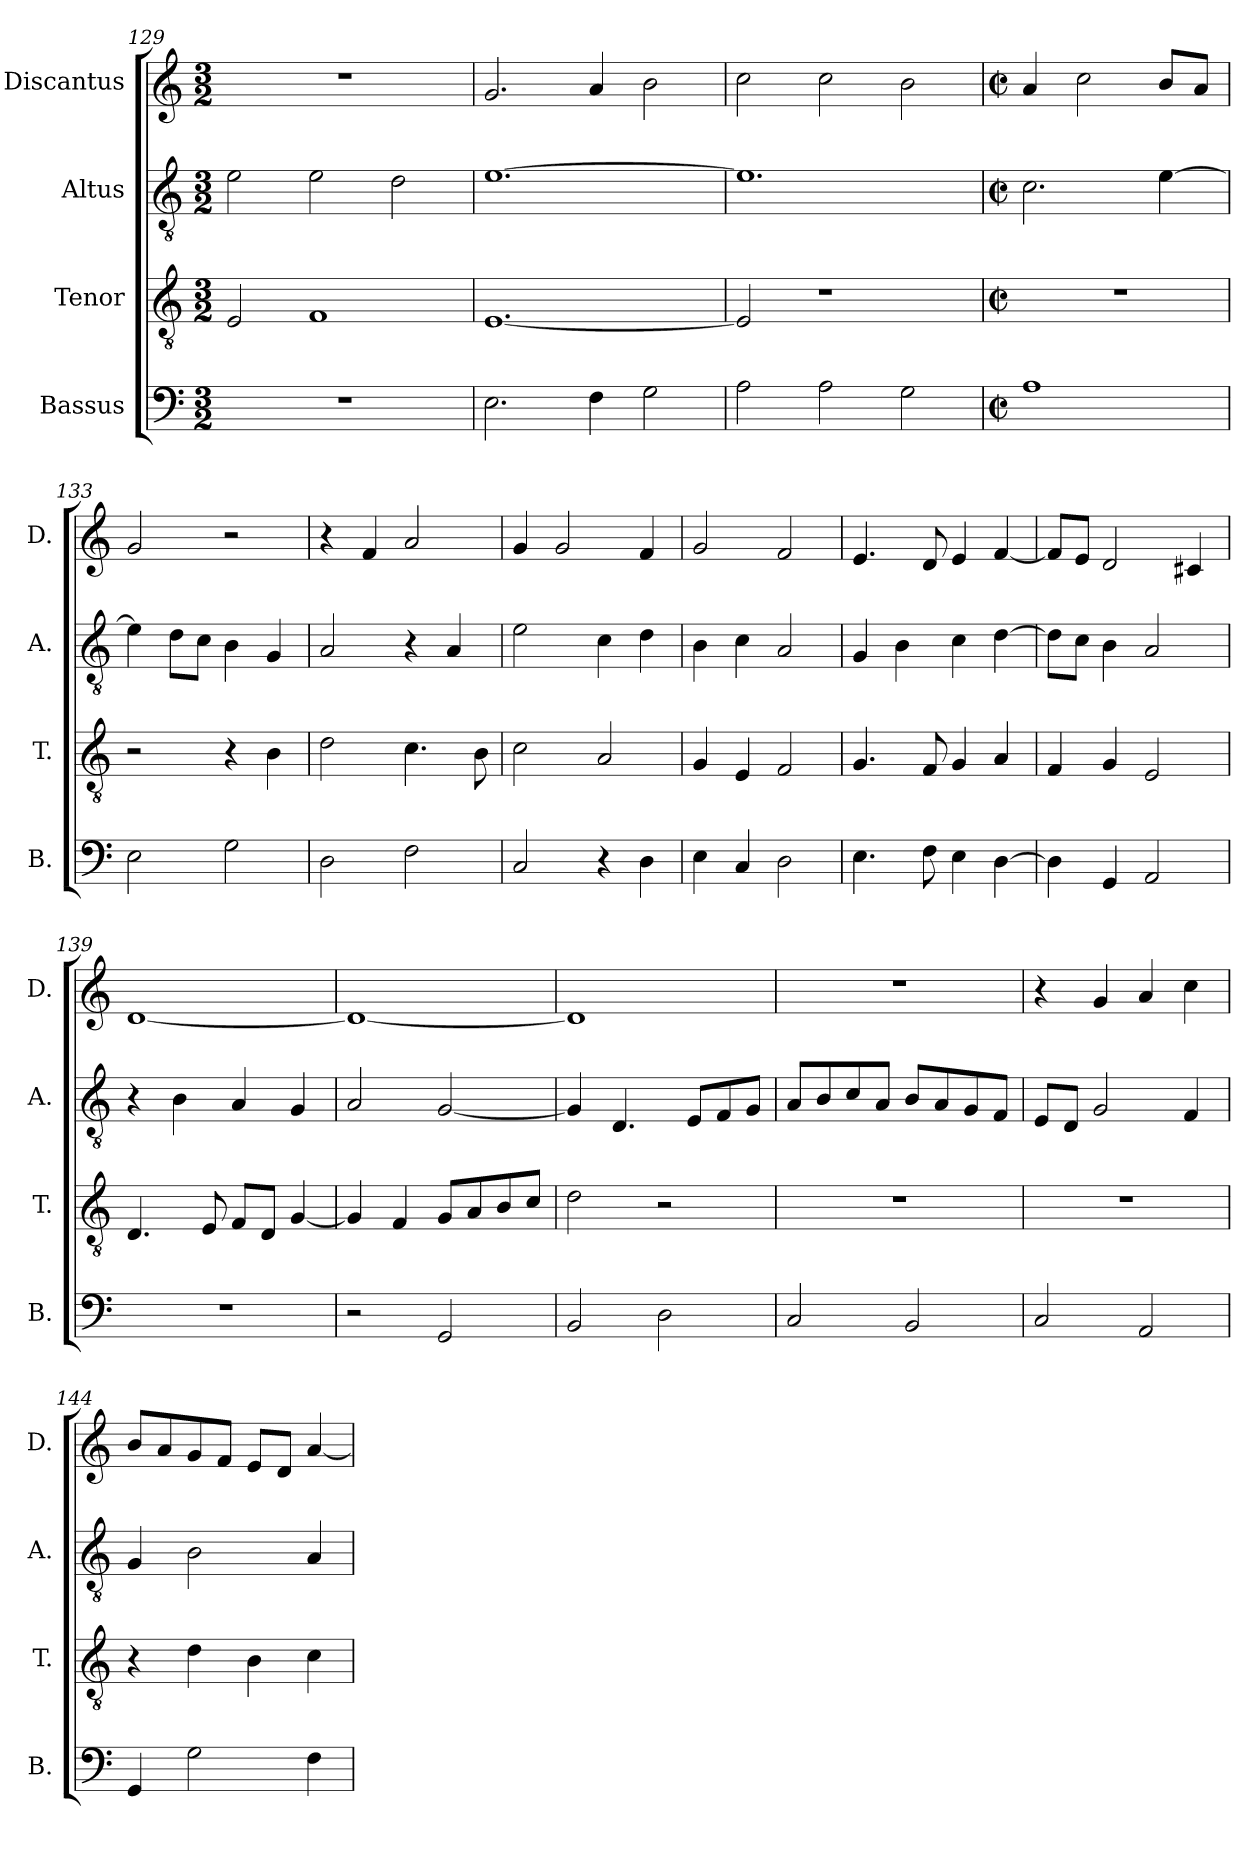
**kern	**kern	**kern	**kern
*part4	*part3	*part2	*part1
*staff4	*staff3	*staff2	*staff1
*I"Bassus	*I"Tenor	*I"Altus	*I"Discantus
*I'B.	*I'T.	*I'A.	*I'D.
*clefF4	*clefGv2	*clefGv2	*clefG2
*k[]	*k[]	*k[]	*k[]
*M3/2	*M3/2	*M3/2	*M3/2
=129	=129	=129	=129
1.r	2E/	2e\	1.r
.	1F	2e\	.
.	.	2d\	.
=130	=130	=130	=130
2.E\	[1.E	[1.e	2.g/
4F\	.	.	4a/
2G\	.	.	2b\
=131	=131	=131	=131
2A\	2E/]	1.e]	2cc\
2A\	1r	.	2cc\
2G\	.	.	2b\
=132	=132	=132	=132
*M2/2	*M2/2	*M2/2	*M2/2
*met(c|)	*met(c|)	*met(c|)	*met(c|)
1A	1r	2.c\	4a/
.	.	.	2cc\
.	.	[4e\	8b/L
.	.	.	8a/J
=133	=133	=133	=133
2E\	2r	4e\]	2g/
.	.	8d\L	.
.	.	8c\J	.
2G\	4r	4B\	2r
.	4B\	4G/	.
!!LO:LB:g=z
=134	=134	=134	=134
2D\	2d\	2A/	4r
.	.	.	4f/
2F\	4.c\	4r	2a/
.	.	4A/	.
.	8B\	.	.
=135	=135	=135	=135
2C/	2c\	2e\	4g/
.	.	.	2g/
4r	2A/	4c\	.
4D\	.	4d\	4f/
=136	=136	=136	=136
4E\	4G/	4B\	2g/
4C/	4E/	4c\	.
2D\	2F/	2A/	2f/
=137	=137	=137	=137
4.E\	4.G/	4G/	4.e/
.	.	4B\	.
8F\	8F/	.	8d/
4E\	4G/	4c\	4e/
[4D\	4A/	[4d\	[4f/
=138	=138	=138	=138
4D\]	4F/	8d\L]	8f/L]
.	.	8c\J	8e/J
4GG/	4G/	4B\	2d/
2AA/	2E/	2A/	.
.	.	.	4c#X/
=139	=139	=139	=139
1r	4.D/	4r	[1d
.	.	4B\	.
.	8E/	.	.
.	8F/L	4A/	.
.	8D/J	.	.
.	[4G/	4G/	.
!!LO:LB:g=z
=140	=140	=140	=140
2r	4G/]	2A/	1d_
.	4F/	.	.
2GG/	8G/L	[2G/	.
.	8A/	.	.
.	8B/	.	.
.	8c/J	.	.
=141	=141	=141	=141
2BB/	2d\	4G/]	1d]
.	.	4.D/	.
2D\	2r	.	.
.	.	8E/L	.
.	.	8F/	.
.	.	8G/J	.
=142	=142	=142	=142
2C/	1r	8A/L	1r
.	.	8B/	.
.	.	8c/	.
.	.	8A/J	.
2BB/	.	8B/L	.
.	.	8A/	.
.	.	8G/	.
.	.	8F/J	.
=143	=143	=143	=143
2C/	1r	8E/L	4r
.	.	8D/J	.
.	.	2G/	4g/
2AA/	.	.	4a/
.	.	4F/	4cc\
=144	=144	=144	=144
4GG/	4r	4G/	8b/L
.	.	.	8a/
2G\	4d\	2B\	8g/
.	.	.	8f/J
.	4B\	.	8e/L
.	.	.	8d/J
4F\	4c\	4A/	[4a/
=	=	=	=
*-	*-	*-	*-
